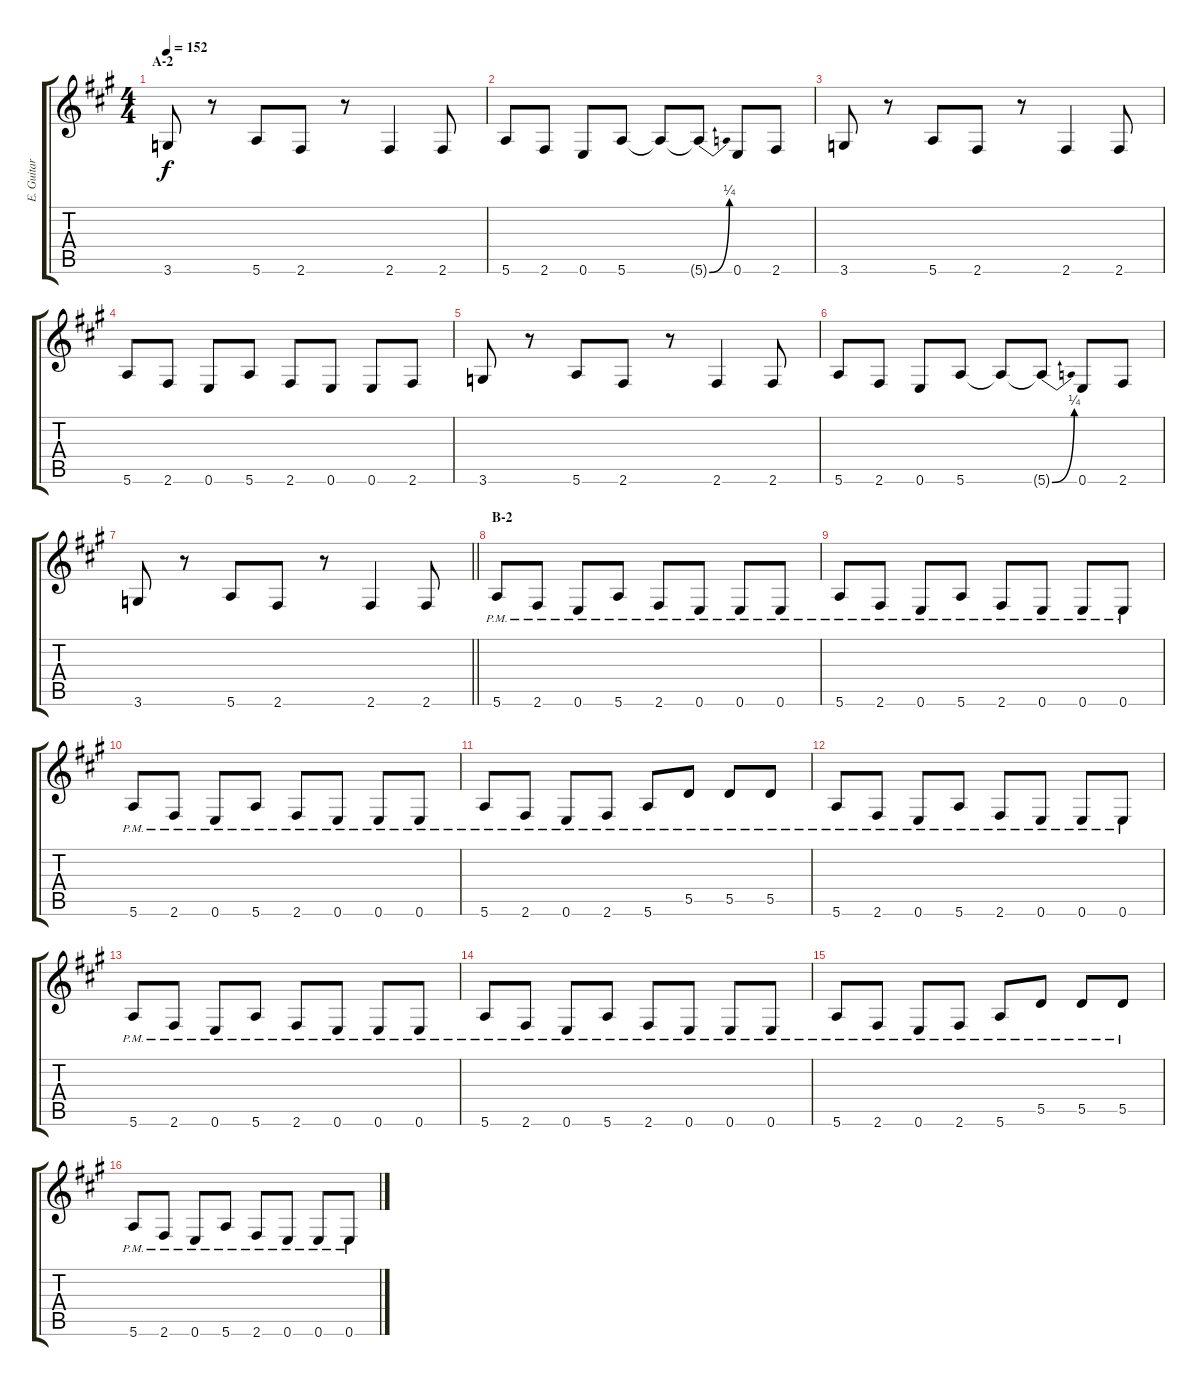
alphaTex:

\track ("E. Guitar II" "E. Guitar ") {instrument overdrivenguitar}
\staff {score tabs}
\tuning (E4 B3 G3 D3 A2 E2) {hide}
\ts (4 4)
\section ("" "A-2")
\tempo 152
\clef g2
\ks a
3.6.8{dy f} r.8 5.6.8 2.6.8 r.8 2.6.4 2.6.8 |
5.6.8 2.6.8 0.6.8 5.6.8 5.6{t}.8 5.6{be (bend 0 0 60 1) t}.8 0.6.8 2.6.8 |
3.6.8 r.8 5.6.8 2.6.8 r.8 2.6.4 2.6.8 |
5.6.8 2.6.8 0.6.8 5.6.8 2.6.8 0.6.8 0.6.8 2.6.8 |
3.6.8 r.8 5.6.8 2.6.8 r.8 2.6.4 2.6.8 |
5.6.8 2.6.8 0.6.8 5.6.8 5.6{t}.8 5.6{be (bend 0 0 60 1) t}.8 0.6.8 2.6.8 |
\barLineRight lightlight
3.6.8 r.8 5.6.8 2.6.8 r.8 2.6.4 2.6.8 |
\section ("" "B-2")
5.6{pm}.8 2.6{pm}.8 0.6{pm}.8 5.6{pm}.8 2.6{pm}.8 0.6{pm}.8 0.6{pm}.8 0.6{pm}.8 |
5.6{pm}.8 2.6{pm}.8 0.6{pm}.8 5.6{pm}.8 2.6{pm}.8 0.6{pm}.8 0.6{pm}.8 0.6{pm}.8 |
5.6{pm}.8 2.6{pm}.8 0.6{pm}.8 5.6{pm}.8 2.6{pm}.8 0.6{pm}.8 0.6{pm}.8 0.6{pm}.8 |
5.6{pm}.8 2.6{pm}.8 0.6{pm}.8 2.6{pm}.8 5.6{pm}.8 5.5{pm}.8 5.5{pm}.8 5.5{pm}.8 |
5.6{pm}.8 2.6{pm}.8 0.6{pm}.8 5.6{pm}.8 2.6{pm}.8 0.6{pm}.8 0.6{pm}.8 0.6{pm}.8 |
5.6{pm}.8 2.6{pm}.8 0.6{pm}.8 5.6{pm}.8 2.6{pm}.8 0.6{pm}.8 0.6{pm}.8 0.6{pm}.8 |
5.6{pm}.8 2.6{pm}.8 0.6{pm}.8 5.6{pm}.8 2.6{pm}.8 0.6{pm}.8 0.6{pm}.8 0.6{pm}.8 |
5.6{pm}.8 2.6{pm}.8 0.6{pm}.8 2.6{pm}.8 5.6{pm}.8 5.5{pm}.8 5.5{pm}.8 5.5{pm}.8 |
5.6{pm}.8 2.6{pm}.8 0.6{pm}.8 5.6{pm}.8 2.6{pm}.8 0.6{pm}.8 0.6{pm}.8 0.6{pm}.8
